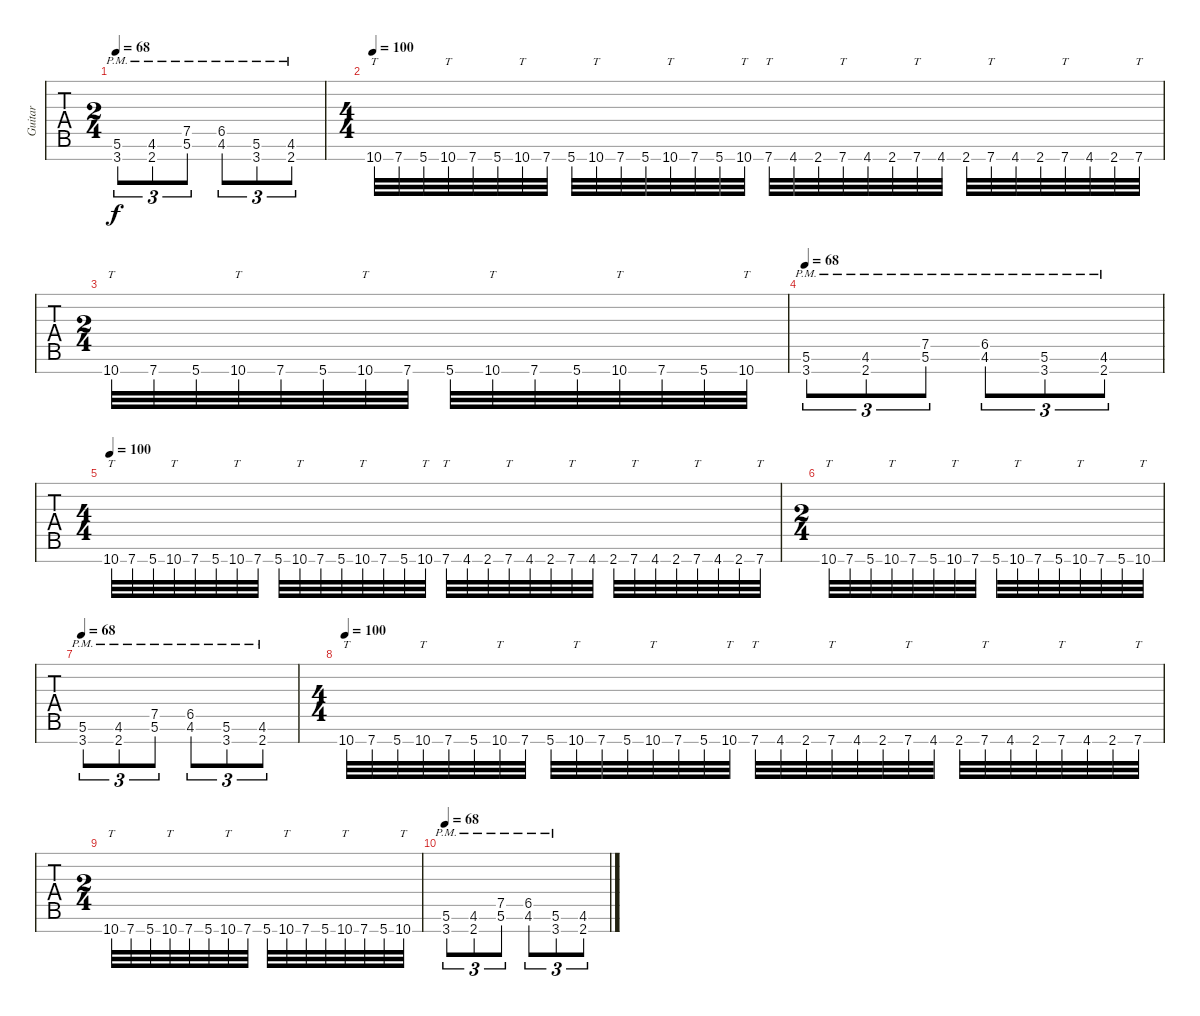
\track ("Guitar" "Guitar") {instrument distortionguitar}
\staff {tabs}
\tuning (Eb4 Bb3 Gb3 Db3 Ab2 Eb2 Bb1) {hide}
\ts (2 4)
\tempo 68
\clef f4
\ks c
(5.6{pm} 3.7{pm}).8{tu (3 2) dy f} (4.6{pm} 2.7{pm}).8{tu (3 2)} (7.5{pm} 5.6{pm}).8{tu (3 2)} (6.5{pm} 4.6{pm}).8{tu (3 2)} (5.6{pm} 3.7{pm}).8{tu (3 2)} (4.6{pm} 2.7{pm}).8{tu (3 2)} |
\ts (4 4)
\tempo 100
10.7.32{tt} 7.7.32 5.7.32 10.7.32{tt} 7.7.32 5.7.32 10.7.32{tt} 7.7.32 5.7.32 10.7.32{tt} 7.7.32 5.7.32 10.7.32{tt} 7.7.32 5.7.32 10.7.32{tt} 7.7.32{tt} 4.7.32 2.7.32 7.7.32{tt} 4.7.32 2.7.32 7.7.32{tt} 4.7.32 2.7.32 7.7.32{tt} 4.7.32 2.7.32 7.7.32{tt} 4.7.32 2.7.32 7.7.32{tt} |
\ts (2 4)
10.7.32{tt} 7.7.32 5.7.32 10.7.32{tt} 7.7.32 5.7.32 10.7.32{tt} 7.7.32 5.7.32 10.7.32{tt} 7.7.32 5.7.32 10.7.32{tt} 7.7.32 5.7.32 10.7.32{tt} |
\tempo 68
(5.6{pm} 3.7{pm}).8{tu (3 2)} (4.6{pm} 2.7{pm}).8{tu (3 2)} (7.5{pm} 5.6{pm}).8{tu (3 2)} (6.5{pm} 4.6{pm}).8{tu (3 2)} (5.6{pm} 3.7{pm}).8{tu (3 2)} (4.6{pm} 2.7{pm}).8{tu (3 2)} |
\ts (4 4)
\tempo 100
10.7.32{tt} 7.7.32 5.7.32 10.7.32{tt} 7.7.32 5.7.32 10.7.32{tt} 7.7.32 5.7.32 10.7.32{tt} 7.7.32 5.7.32 10.7.32{tt} 7.7.32 5.7.32 10.7.32{tt} 7.7.32{tt} 4.7.32 2.7.32 7.7.32{tt} 4.7.32 2.7.32 7.7.32{tt} 4.7.32 2.7.32 7.7.32{tt} 4.7.32 2.7.32 7.7.32{tt} 4.7.32 2.7.32 7.7.32{tt} |
\ts (2 4)
10.7.32{tt} 7.7.32 5.7.32 10.7.32{tt} 7.7.32 5.7.32 10.7.32{tt} 7.7.32 5.7.32 10.7.32{tt} 7.7.32 5.7.32 10.7.32{tt} 7.7.32 5.7.32 10.7.32{tt} |
\tempo 68
(5.6{pm} 3.7{pm}).8{tu (3 2)} (4.6{pm} 2.7{pm}).8{tu (3 2)} (7.5{pm} 5.6{pm}).8{tu (3 2)} (6.5{pm} 4.6{pm}).8{tu (3 2)} (5.6{pm} 3.7{pm}).8{tu (3 2)} (4.6{pm} 2.7{pm}).8{tu (3 2)} |
\ts (4 4)
\tempo 100
10.7.32{tt} 7.7.32 5.7.32 10.7.32{tt} 7.7.32 5.7.32 10.7.32{tt} 7.7.32 5.7.32 10.7.32{tt} 7.7.32 5.7.32 10.7.32{tt} 7.7.32 5.7.32 10.7.32{tt} 7.7.32{tt} 4.7.32 2.7.32 7.7.32{tt} 4.7.32 2.7.32 7.7.32{tt} 4.7.32 2.7.32 7.7.32{tt} 4.7.32 2.7.32 7.7.32{tt} 4.7.32 2.7.32 7.7.32{tt} |
\ts (2 4)
10.7.32{tt} 7.7.32 5.7.32 10.7.32{tt} 7.7.32 5.7.32 10.7.32{tt} 7.7.32 5.7.32 10.7.32{tt} 7.7.32 5.7.32 10.7.32{tt} 7.7.32 5.7.32 10.7.32{tt} |
\tempo 68
(5.6{pm} 3.7{pm}).8{tu (3 2)} (4.6{pm} 2.7{pm}).8{tu (3 2)} (7.5{pm} 5.6{pm}).8{tu (3 2)} (6.5{pm} 4.6{pm}).8{tu (3 2)} (5.6{pm} 3.7{pm}).8{tu (3 2)} (4.6 2.7).8{tu (3 2)}
